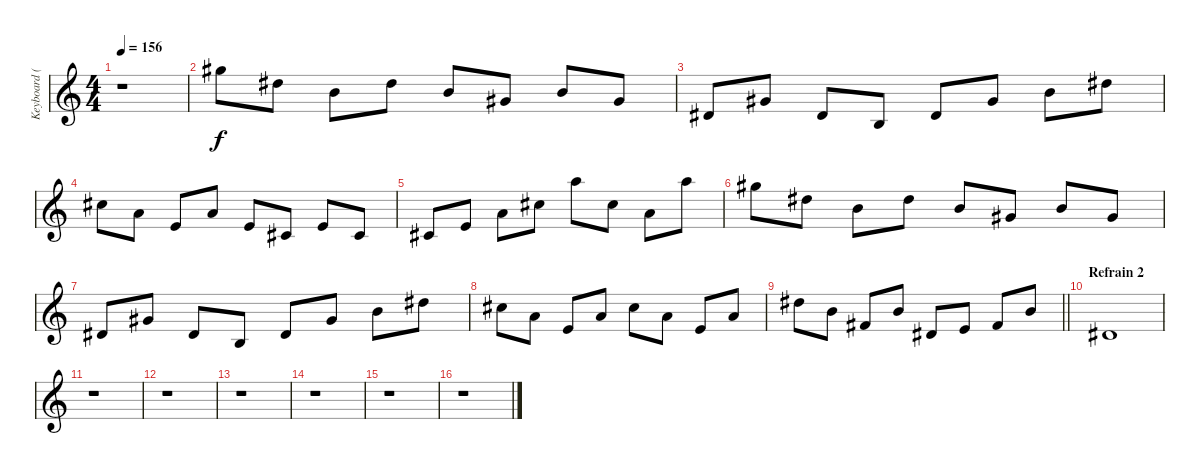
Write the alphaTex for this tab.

\track ("Keyboard (Andy C)" "Keyboard (") {instrument harpsichord}
\staff {score}
\tuning (Eb4 Bb3 Gb3 Db3 Ab2 Eb2) {hide}
\ts (4 4)
\tempo 156
\clef g2
\ks c
r.1{dy f} |
17.1.8{volume 10} 17.2.8 17.3.8 17.2.8 17.3.8 14.3.8 17.3.8 14.3.8 |
14.4.8 14.3.8 14.4.8 15.5.8 14.4.8 14.3.8 13.2.8 12.1.8 |
15.2.8 15.3.8 15.4.8 15.3.8 15.4.8 12.4.8 15.4.8 12.4.8 |
17.5.8 15.4.8 15.3.8 15.2.8 18.1.8 19.3.8 15.3.8 18.1.8 |
17.1.8 17.2.8 17.3.8 17.2.8 17.3.8 14.3.8 17.3.8 14.3.8 |
14.4.8 14.3.8 14.4.8 15.5.8 14.4.8 14.3.8 13.2.8 12.1.8 |
15.2.8 15.3.8 15.4.8 15.3.8 15.2.8 15.3.8 15.4.8 15.3.8 |
\barLineRight lightlight
17.2.8 17.3.8 17.4.8 17.3.8 14.4.8 15.4.8 17.4.8 17.3.8 |
\section ("" "Refrain 2")
14.4.1 |
r.1{volume 13} |
r.1 |
r.1 |
r.1 |
r.1 |
r.1
